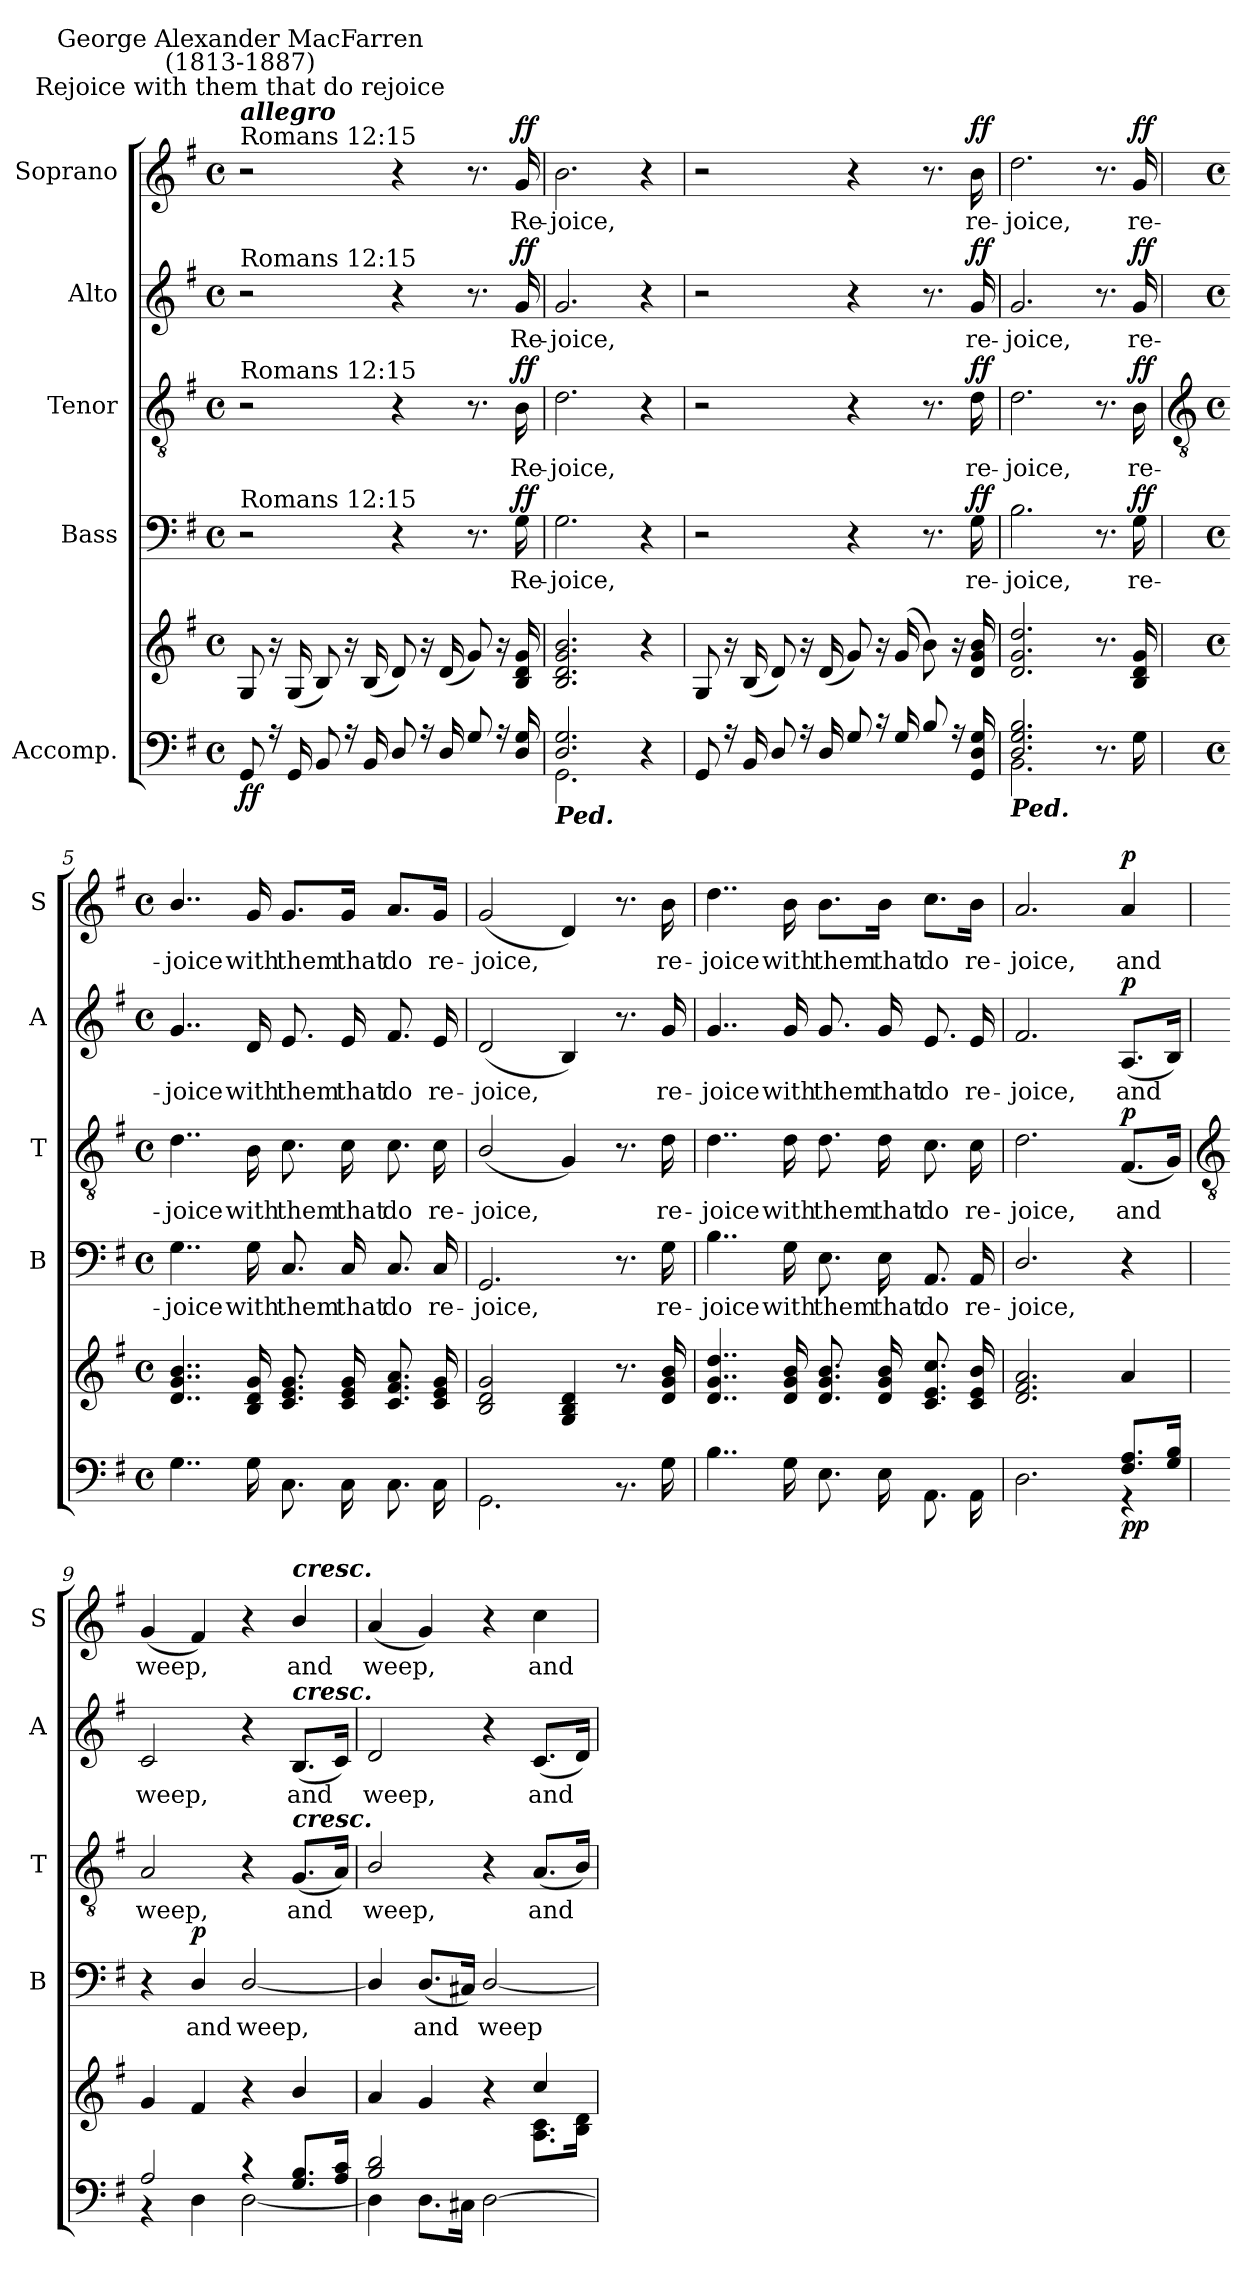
**kern	**kern	**dynam	**kern	**text	**dynam	**kern	**text	**dynam	**kern	**text	**dynam	**kern	**text	**dynam
*part5	*part5	*part5	*part4	*part4	*part4	*part3	*part3	*part3	*part2	*part2	*part2	*part1	*part1	*part1
*staff6	*staff5	*staff5/6	*staff4	*staff4	*staff4	*staff3	*staff3	*staff3	*staff2	*staff2	*staff2	*staff1	*staff1	*staff1
*I"Accomp.	*	*	*I"Bass	*	*	*I"Tenor	*	*	*I"Alto	*	*	*I"Soprano	*	*
*	*	*	*I'B	*	*	*I'T	*	*	*I'A	*	*	*I'S	*	*
*clefF4	*clefG2	*	*clefF4	*	*	*clefGv2	*	*	*clefG2	*	*	*clefG2	*	*
*k[f#]	*k[f#]	*	*k[f#]	*	*	*k[f#]	*	*	*k[f#]	*	*	*k[f#]	*	*
*G:	*G:	*	*G:	*	*	*G:	*	*	*G:	*	*	*G:	*	*
*M4/4	*M4/4	*	*M4/4	*	*	*M4/4	*	*	*M4/4	*	*	*M4/4	*	*
*met(c)	*met(c)	*	*met(c)	*	*	*met(c)	*	*	*met(c)	*	*	*met(c)	*	*
*MM72	*MM72	*	*MM72	*	*	*MM72	*	*	*MM72	*	*	*MM72	*	*
=1	=1	=1	=1	=1	=1	=1	=1	=1	=1	=1	=1	=1	=1	=1
*^	*	*	*	*	*	*	*	*	*	*	*	*	*	*
!	!	!	!	!	!	!	!	!	!	!	!	!	!LO:TX:a:t=Romans 12&colon;15	!	!
!	!	!	!	!	!	!	!	!	!	!	!	!	!LO:TX:a:Bi:t=allegro	!	!
!	!	!	!	!	!	!	!	!	!	!	!	!	!LO:TX:a:cj:t=Rejoice with them that do rejoice	!	!
!	!	!	!	!	!	!	!	!	!	!	!	!	!LO:TX:a:cj:t=George Alexander MacFarren\n(1813-1887)	!	!
!	!	!	!	!	!	!	!	!	!	!LO:TX:a:t=Romans 12&colon;15	!	!	!	!	!
!	!	!	!	!	!	!	!LO:TX:a:t=Romans 12&colon;15	!	!	!	!	!	!	!	!
!	!	!	!	!LO:TX:a:t=Romans 12&colon;15	!	!	!	!	!	!	!	!	!	!	!
!	!	!	!LO:DY:b=2	!	!	!	!	!	!	!	!	!	!	!	!
!	!	!	!LO:DY:n=1:b	!	!	!	!	!	!	!	!	!	!	!	!
8GG	1ryy	8G	f f	2r	.	.	2r	.	.	2r	.	.	2r	.	.
16r	.	16r	.	.	.	.	.	.	.	.	.	.	.	.	.
16GGLL	.	(<16GLL	.	.	.	.	.	.	.	.	.	.	.	.	.
8BBJ	.	8BJ)	.	.	.	.	.	.	.	.	.	.	.	.	.
16r	.	16r	.	.	.	.	.	.	.	.	.	.	.	.	.
16BBLL	.	(<16BLL	.	.	.	.	.	.	.	.	.	.	.	.	.
8DJ	.	8dJ)	.	4r	.	.	4r	.	.	4r	.	.	4r	.	.
16r	.	16r	.	.	.	.	.	.	.	.	.	.	.	.	.
16DLL	.	(16dLL	.	.	.	.	.	.	.	.	.	.	.	.	.
8GJ	.	8gJ)	.	8.r	.	.	8.r	.	.	8.r	.	.	8.r	.	.
16r	.	16r	.	.	.	.	.	.	.	.	.	.	.	.	.
!	!	!	!	!	!LO:LY:b	!LO:DY:b	!	!LO:LY:b	!LO:DY:b	!	!LO:LY:b	!LO:DY:b	!	!LO:LY:b	!LO:DY:b
16D 16G	.	16B 16d 16g	.	16G	Re-	ff	16B	Re-	ff	16g	Re-	ff	16g	Re-	ff
=2	=2	=2	=2	=2	=2	=2	=2	=2	=2	=2	=2	=2	=2	=2	=2
!LO:TX:b:Bi:t=Ped.	!	!	!	!	!	!	!	!	!	!	!	!	!	!	!
!	!	!	!	!	!LO:LY:b	!	!	!LO:LY:b	!	!	!LO:LY:b	!	!	!LO:LY:b	!
2.D/ 2.G/	2.GG\	2.B 2.d 2.g 2.b	.	2.G	-joice,	.	2.d	-joice,	.	2.g	-joice,	.	2.b	-joice,	.
4r	4ryy	4r	.	4r	.	.	4r	.	.	4r	.	.	4r	.	.
=3	=3	=3	=3	=3	=3	=3	=3	=3	=3	=3	=3	=3	=3	=3	=3
8GG	1ryy	8G	.	2r	.	.	2r	.	.	2r	.	.	2r	.	.
16r	.	16r	.	.	.	.	.	.	.	.	.	.	.	.	.
16BBLL	.	(<16BLL	.	.	.	.	.	.	.	.	.	.	.	.	.
8DJ	.	8dJ)	.	.	.	.	.	.	.	.	.	.	.	.	.
16r	.	16r	.	.	.	.	.	.	.	.	.	.	.	.	.
16DLL	.	(16dLL	.	.	.	.	.	.	.	.	.	.	.	.	.
8GJ	.	8gJ)	.	4r	.	.	4r	.	.	4r	.	.	4r	.	.
16r	.	16r	.	.	.	.	.	.	.	.	.	.	.	.	.
16GLL	.	(<16gLL	.	.	.	.	.	.	.	.	.	.	.	.	.
8BJ	.	8bJ)	.	8.r	.	.	8.r	.	.	8.r	.	.	8.r	.	.
16r	.	16r	.	.	.	.	.	.	.	.	.	.	.	.	.
!	!	!	!	!	!LO:LY:b	!LO:DY:b	!	!LO:LY:b	!LO:DY:b	!	!LO:LY:b	!LO:DY:b	!	!LO:LY:b	!LO:DY:b
16GG 16D 16G	.	16d 16g 16b	.	16G	re-	ff	16d	re-	ff	16g	re-	ff	16b	re-	ff
=4	=4	=4	=4	=4	=4	=4	=4	=4	=4	=4	=4	=4	=4	=4	=4
!LO:TX:b:Bi:t=Ped.	!	!	!	!	!	!	!	!	!	!	!	!	!	!	!
!	!	!	!	!	!LO:LY:b	!	!	!LO:LY:b	!	!	!LO:LY:b	!	!	!LO:LY:b	!
2.D/ 2.G/ 2.B/	2.BB\	2.d 2.g 2.dd	.	2.B	-joice,	.	2.d	-joice,	.	2.g	-joice,	.	2.dd	-joice,	.
4ryy	8.r	8.r	.	8.r	.	.	8.r	.	.	8.r	.	.	8.r	.	.
!	!	!	!	!	!LO:LY:b	!LO:DY:b	!	!LO:LY:b	!LO:DY:b	!	!LO:LY:b	!LO:DY:b	!	!LO:LY:b	!LO:DY:b
.	16G\	16B 16d 16g	.	16G	re-	ff	16B	re-	ff	16g	re-	ff	16g	re-	ff
!!LO:LB:g=z
=5	=5	=5	=5	=5	=5	=5	=5	=5	=5	=5	=5	=5	=5	=5	=5
*	*	*	*	*	*	*	*clefGv2	*	*	*	*	*	*	*	*
*M4/4	*	*M4/4	*	*M4/4	*	*	*M4/4	*	*	*M4/4	*	*	*M4/4	*	*
*met(c)	*	*met(c)	*	*met(c)	*	*	*met(c)	*	*	*met(c)	*	*	*met(c)	*	*
!	!	!	!	!	!LO:LY:b	!	!	!LO:LY:b	!	!	!LO:LY:b	!	!	!LO:LY:b	!
1ryy	4..G\	4..d/ 4..g/ 4..b/	.	4..G	-joice	.	4..d\	-joice	.	4..g/	-joice	.	4..b/	-joice	.
!	!	!	!	!	!LO:LY:b	!	!	!LO:LY:b	!	!	!LO:LY:b	!	!	!LO:LY:b	!
.	16G\	16B 16d 16g	.	16G	with	.	16B	with	.	16d	with	.	16g	with	.
!	!	!	!	!	!LO:LY:b	!	!	!LO:LY:b	!	!	!LO:LY:b	!	!	!LO:LY:b	!
.	8.C\L	8.c 8.e 8.gL	.	8.C	them	.	8.c	them	.	8.e	them	.	8.g/L	them	.
!	!	!	!	!	!LO:LY:b	!	!	!LO:LY:b	!	!	!LO:LY:b	!	!	!LO:LY:b	!
.	16C\L	16c 16e 16gL	.	16C	that	.	16c	that	.	16e	that	.	16g/Jk	that	.
!	!	!	!	!	!LO:LY:b	!	!	!LO:LY:b	!	!	!LO:LY:b	!	!	!LO:LY:b	!
.	8.C\	8.c 8.f# 8.a	.	8.C	do	.	8.c	do	.	8.f#	do	.	8.a/L	do	.
!	!	!	!	!	!LO:LY:b	!	!	!LO:LY:b	!	!	!LO:LY:b	!	!	!LO:LY:b	!
.	16C\J	16c 16e 16gJ	.	16C	re-	.	16c	re-	.	16e	re-	.	16g/Jk	re-	.
=6	=6	=6	=6	=6	=6	=6	=6	=6	=6	=6	=6	=6	=6	=6	=6
!	!	!	!	!	!LO:LY:b	!	!	!LO:LY:b	!	!	!LO:LY:b	!	!	!LO:LY:b	!
1ryy	2.GG\	2B 2d 2g	.	2.GG	-joice,	.	(<2B/	-joice,	.	(<2d	-joice,	.	(<2g	-joice,	.
.	.	4G 4B 4d	.	.	.	.	4G)	.	.	4B)	.	.	4d)	.	.
.	8.r	8.r	.	8.r	.	.	8.r	.	.	8.r	.	.	8.r	.	.
!	!	!	!	!	!LO:LY:b	!	!	!LO:LY:b	!	!	!LO:LY:b	!	!	!LO:LY:b	!
.	16G\	16d 16g 16b	.	16G	re-	.	16d	re-	.	16g	re-	.	16b	re-	.
=7	=7	=7	=7	=7	=7	=7	=7	=7	=7	=7	=7	=7	=7	=7	=7
!	!	!	!	!	!LO:LY:b	!	!	!LO:LY:b	!	!	!LO:LY:b	!	!	!LO:LY:b	!
1ryy	4..B\	4..d 4..g 4..dd	.	4..B	-joice	.	4..d	-joice	.	4..g	-joice	.	4..dd	-joice	.
!	!	!	!	!	!LO:LY:b	!	!	!LO:LY:b	!	!	!LO:LY:b	!	!	!LO:LY:b	!
.	16G\	16d 16g 16b	.	16G	with	.	16d	with	.	16g	with	.	16b	with	.
!	!	!	!	!	!LO:LY:b	!	!	!LO:LY:b	!	!	!LO:LY:b	!	!	!LO:LY:b	!
.	8.E\L	8.d 8.g 8.bL	.	8.E	them	.	8.d	them	.	8.g	them	.	8.b\L	them	.
!	!	!	!	!	!LO:LY:b	!	!	!LO:LY:b	!	!	!LO:LY:b	!	!	!LO:LY:b	!
.	16E\L	16d 16g 16bL	.	16E	that	.	16d	that	.	16g	that	.	16b\Jk	that	.
!	!	!	!	!	!LO:LY:b	!	!	!LO:LY:b	!	!	!LO:LY:b	!	!	!LO:LY:b	!
.	8.AA\	8.c 8.e 8.cc	.	8.AA	do	.	8.c	do	.	8.e	do	.	8.cc\L	do	.
!	!	!	!	!	!LO:LY:b	!	!	!LO:LY:b	!	!	!LO:LY:b	!	!	!LO:LY:b	!
.	16AA\J	16c/ 16e/ 16b/J	.	16AA	re-	.	16c\	re-	.	16e/	re-	.	16b\Jk	re-	.
=8	=8	=8	=8	=8	=8	=8	=8	=8	=8	=8	=8	=8	=8	=8	=8
!	!	!	!	!	!LO:LY:b	!	!	!LO:LY:b	!	!	!LO:LY:b	!	!	!LO:LY:b	!
2.ryy	2.D\	2.d 2.f# 2.a	.	2.D/	-joice,	.	2.d	-joice,	.	2.f#	-joice,	.	2.a	-joice,	.
!	!	!	!LO:DY:b=2	!	!	!	!	!LO:LY:b	!	!	!LO:LY:b	!	!	!LO:LY:b	!
!	!	!	!LO:DY:n=1:b	!	!	!	!	!	!LO:DY:b	!	!	!LO:DY:b	!	!	!LO:DY:b
8.F#/ 8.A/L	4r	4a	p p	4r	.	.	(<8.F#L	and	p	(<8.AL	and	p	4a	and	p
16G/ 16B/J	.	.	.	.	.	.	16GJ)	.	.	16BJ)	.	.	.	.	.
!!LO:LB:g=z
=9	=9	=9	=9	=9	=9	=9	=9	=9	=9	=9	=9	=9	=9	=9	=9
*	*	*	*	*	*	*	*clefGv2	*	*	*	*	*	*	*	*
!	!	!	!	!	!	!	!	!LO:LY:b	!	!	!LO:LY:b	!	!	!LO:LY:b	!
2A/	4r	4g	.	4r	.	.	2A	weep,	.	2c	weep,	.	(<4g	weep,	.
!	!	!	!	!	!LO:LY:b	!LO:DY:b	!	!	!	!	!	!	!	!	!
.	4D\	4f#	.	4D/	and	p	.	.	.	.	.	.	4f#)	.	.
!	!	!	!	!	!LO:LY:b	!	!	!	!	!	!	!	!	!	!
4r	[2D\	4r	.	[2D/	weep,	.	4r	.	.	4r	.	.	4r	.	.
!	!	!	!	!	!	!	!	!	!	!	!	!	!LO:TX:a:Bi:t=cresc.	!	!
!	!	!	!	!	!	!	!	!	!	!LO:TX:a:Bi:t=cresc.	!	!	!	!	!
!	!	!	!	!	!	!	!LO:TX:a:Bi:t=cresc.	!	!	!	!	!	!	!	!
!	!	!	!	!	!	!	!	!LO:LY:b	!	!	!LO:LY:b	!	!	!LO:LY:b	!
8.G/ 8.B/L	.	4b/	.	.	.	.	(<8.GL	and	.	(<8.BL	and	.	4b/	and	.
16A/ 16c/J	.	.	.	.	.	.	16AJ)	.	.	16cJ)	.	.	.	.	.
=10	=10	=10	=10	=10	=10	=10	=10	=10	=10	=10	=10	=10	=10	=10	=10
*	*	*^	*	*	*	*	*	*	*	*	*	*	*	*	*
!	!	!	!	!	!	!	!	!	!LO:LY:b	!	!	!LO:LY:b	!	!	!LO:LY:b	!
2B/ 2d/	4D\]	4a	2.ryy	.	4D/]	.	.	2B/	weep,	.	2d	weep,	.	(<4a	weep,	.
!	!	!	!	!	!	!LO:LY:b	!	!	!	!	!	!	!	!	!	!
.	8.D\L	4g	.	.	(<8.DL	and	.	.	.	.	.	.	.	4g)	.	.
.	16C#X\J	.	.	.	16C#XJ)	.	.	.	.	.	.	.	.	.	.	.
!	!	!	!	!	!	!LO:LY:b	!	!	!	!	!	!	!	!	!	!
4ryy	[2D\	4r	.	.	[2D/	weep	.	4r	.	.	4r	.	.	4r	.	.
!	!	!	!	!	!	!	!	!	!LO:LY:b	!	!	!LO:LY:b	!	!	!LO:LY:b	!
4ryy	.	4cc/	8.A\ 8.c\L	.	.	.	.	(<8.AL	and	.	(<8.cL	and	.	4cc	and	.
.	.	.	16B\ 16d\J	.	.	.	.	16BJ)	.	.	16dJ)	.	.	.	.	.
*v	*v	*	*	*	*	*	*	*	*	*	*	*	*	*	*	*
*	*v	*v	*	*	*	*	*	*	*	*	*	*	*	*	*
=	=	=	=	=	=	=	=	=	=	=	=	=	=	=
*-	*-	*-	*-	*-	*-	*-	*-	*-	*-	*-	*-	*-	*-	*-
